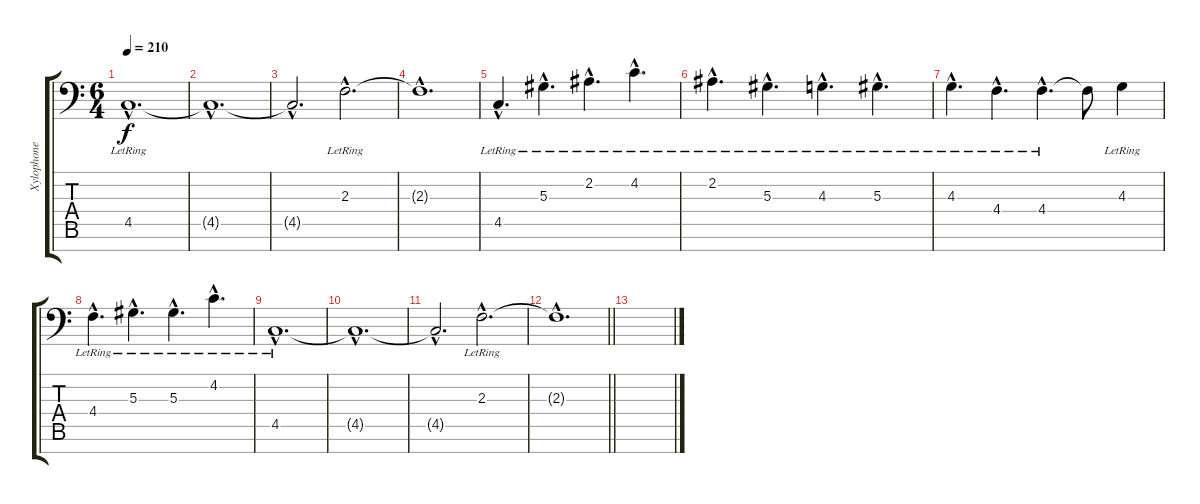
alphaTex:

\track ("Xylophone" "Xylophone") {instrument vibraphone}
\staff {score tabs}
\tuning (Db4 Ab3 Eb3 Db3 Ab2 Eb2 Ab1) {hide}
\ts (6 4)
\tempo 210
\clef f4
\ks c
4.5{hac lr}.1{d dy f} |
4.5{hac t}.1{d} |
4.5{hac t}.2{d} 2.3{hac lr}.2{d} |
2.3{hac t}.1{d} |
4.5{hac lr}.4{d} 5.3{hac lr}.4{d} 2.2{hac lr}.4{d} 4.2{hac lr}.4{d} |
2.2{hac lr}.4{d} 5.3{hac lr}.4{d} 4.3{hac lr}.4{d} 5.3{hac lr}.4{d} |
4.3{hac lr}.4{d} 4.4{hac lr}.4{d} 4.4{hac lr}.4{d} 4.4{t}.8 4.3{lr}.4 |
4.4{hac lr}.4{d} 5.3{hac lr}.4{d} 5.3{hac lr}.4{d} 4.2{hac lr}.4{d} |
4.5{hac lr}.1{d} |
4.5{hac t}.1{d} |
4.5{hac t}.2{d} 2.3{hac lr}.2{d} |
\barLineRight lightlight
2.3{hac t}.1{d} |
\section ("" "")
